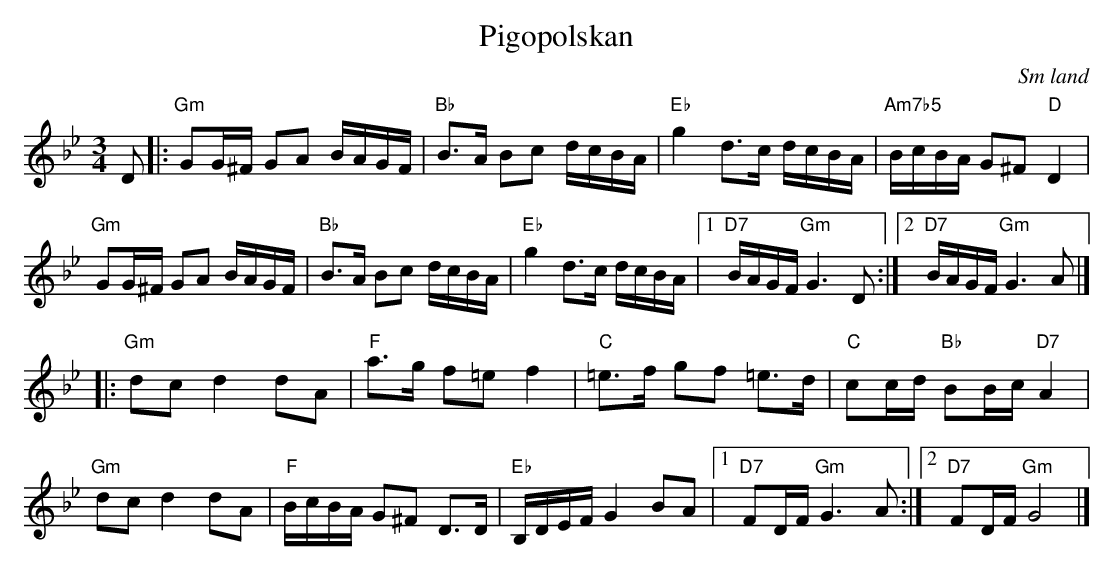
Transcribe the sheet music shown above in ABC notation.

X:1
T:Pigopolskan
O:Sm land
M:3/4
L:1/8
K:Gm
D|:"Gm" GG/2^F/2 GA B/2A/2G/2F/2|"Bb" B3/2A/2 Bc d/2c/2B/2A/2|"Eb" g2 d3/2c/2 d/2c/2B/2A/2|"Am7b5" B/2c/2B/2A/2 G^F "D" D2|
"Gm" GG/2^F/2 GA B/2A/2G/2F/2|"Bb" B3/2A/2 Bc d/2c/2B/2A/2|"Eb" g2 d3/2c/2 d/2c/2B/2A/2|[1 "D7" B/2A/2G/2F/2 "Gm" G3 D:|[2 "D7" B/2A/2G/2F/2 "Gm" G3 A|]
|:"Gm" dc d2 dA|"F" a3/2g/2 f=e f2|"C" =e3/2f/2 gf =e3/2d/2|"C" cc/2d/2 "Bb" BB/2c/2 "D7" A2|
"Gm" dc d2 dA|"F" B/2c/2B/2A/2 G^F D3/2D/2|"Eb" B,/2D/2E/2F/2 G2 BA|[1 "D7" FD/2F/2 "Gm" G3 A:|[2 "D7" FD/2F/2 "Gm" G4|]
